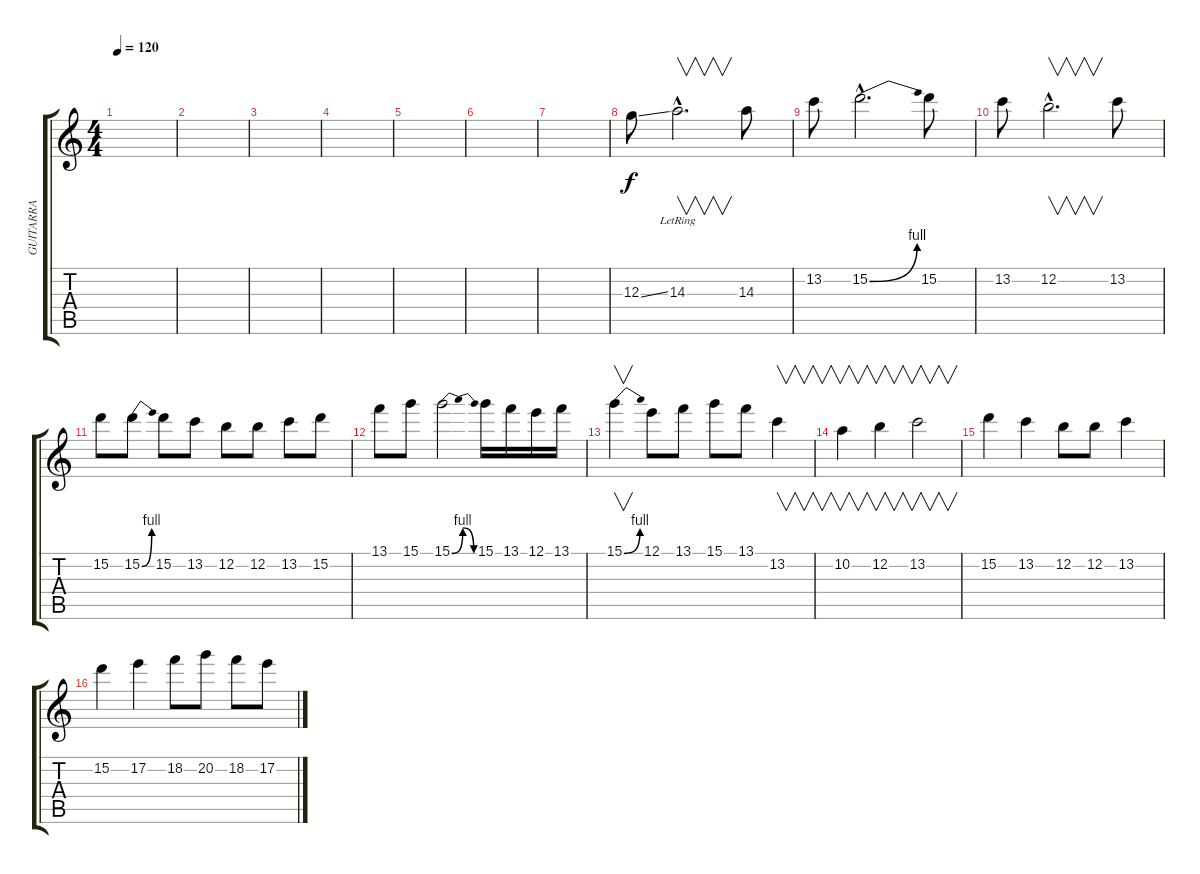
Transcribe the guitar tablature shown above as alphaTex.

\track ("GUITARRA" "GUITARRA") {instrument distortionguitar}
\staff {score tabs}
\tuning (E4 B3 G3 D3 A2 E2) {hide}
\ts (4 4)
\tempo 120
\clef g2
\ks c
|
|
|
|
|
|
|
12.3{ss}.8 14.3{hac lr}.2{v d} 14.3.8 |
13.2.8 15.2{be (bend 0 0 60 4) hac}.2{d} 15.2.8 |
13.2.8 12.2{hac}.2{v d} 13.2.8 |
15.2.8 15.2{be (bend 0 0 60 4)}.8 15.2.8 13.2.8 12.2.8 12.2.8 13.2.8 15.2.8 |
13.1.8 15.1.8 15.1{be (bendrelease 0 0 30 4 30 4 60 0)}.2 15.1.16 13.1.16 12.1.16 13.1.16 |
15.1{be (bend 0 0 60 4)}.4{v} 12.1.8 13.1.8 15.1.8 13.1.8 13.2.4{v} |
10.2.4{v} 12.2.4{v} 13.2.2{v} |
15.2.4 13.2.4 12.2.8 12.2.8 13.2.4 |
15.2.4 17.2.4 18.2.8 20.2.8 18.2.8 17.2.8
